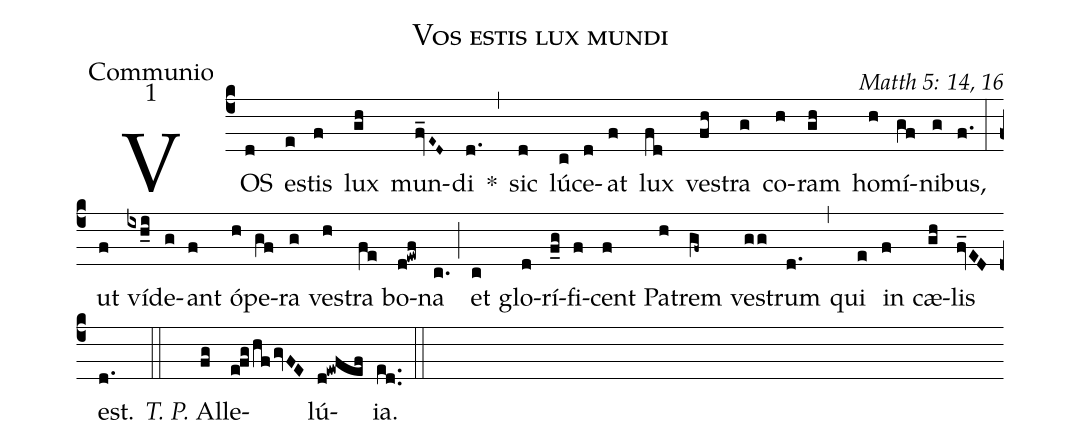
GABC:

name: Vos estis lux mundi;
office-part: Communio;
mode: 1;
commentary: Matth 5: 14, 16;
%%
(c4) VOS(d) es(e)tis(f) lux(gh) mun(fv_E~D~)di(d.) *(,) sic(d) lú(c)ce(d)at(f) lux(fd) ves(fh)tra(g) co(h)ram(gh) ho(h)mí(gf)ni(g)bus,(f.) (:)
ut(f) ví(ixh_i)de(g)ant(f) ó(h)pe(gf)ra(g) ves(h)tra(fe) bo(d!ewf)na(c.) (;) et(c) glo(d)rí(f_g)fi(f)cent(f) Pa(h)trem(gf~) ves(gg)trum(d.) (,) qui(e) in(f) cæ(gh)lis(fv_ED) est.(d.) (::)
<i>T. P.</i> Al(fg)le(e!fg/hf/gvFE)lú(d!ewfef)ia.(ed..) (::)
